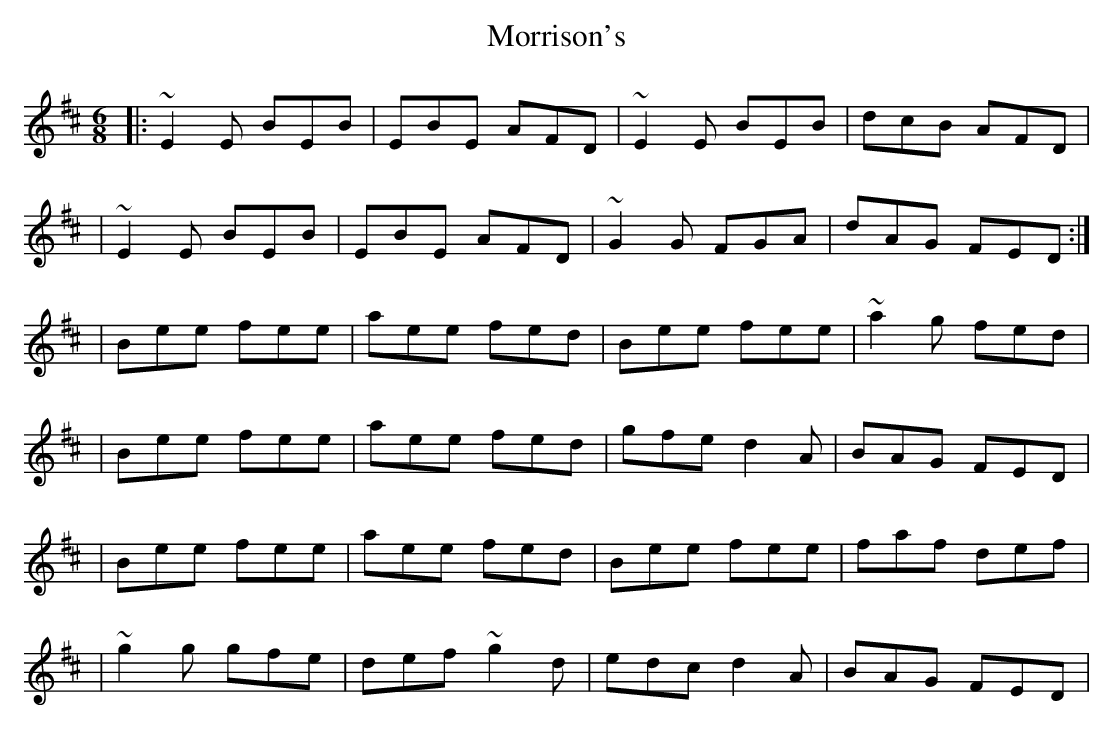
X:1
T:Morrison's
M:6/8
L:1/8
K:Edor
|:~E2E BEB|EBE AFD|~E2E BEB|dcB AFD|
|~E2E BEB|EBE AFD|~G2G FGA|dAG FED:|
|Bee fee|aee fed|Bee fee|~a2g fed|
|Bee fee|aee fed|gfe d2A|BAG FED|
|Bee fee|aee fed|Bee fee|faf def|
|~g2g gfe|def ~g2d|edc d2A|BAG FED|
